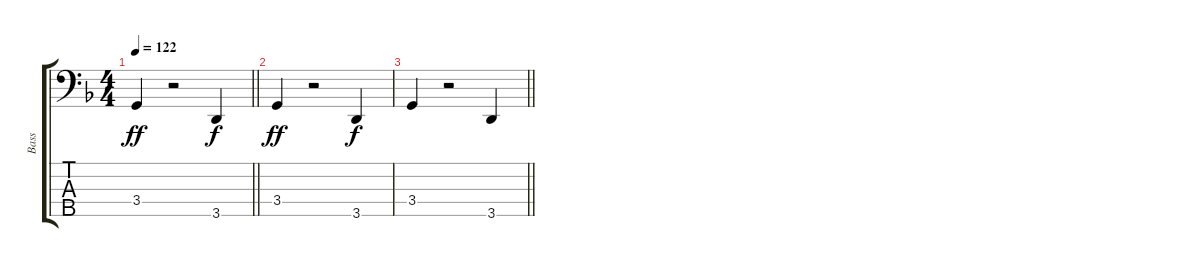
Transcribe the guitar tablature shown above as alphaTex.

\track ("Bass" "Bass") {instrument electricbassfinger}
\staff {score tabs}
\tuning (G2 D2 A1 E1 B0) {hide}
\ts (4 4)
\tempo 122
\clef f4
\barLineRight lightlight
\ks f
3.4.4{dy ff} r.2 3.5.4{dy f} |
3.4.4{dy ff} r.2 3.5.4{dy f} |
\barLineRight lightlight
3.4.4 r.2 3.5.4
